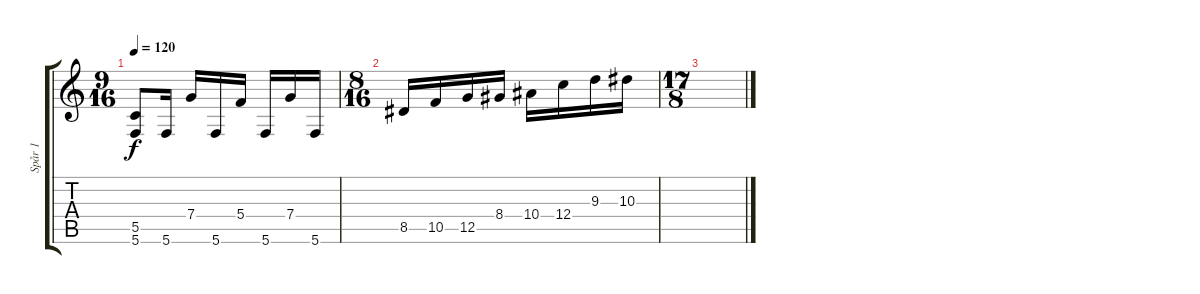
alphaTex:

\track ("Spår 1" "Spår 1") {instrument distortionguitar}
\staff {score tabs}
\tuning (D4 A3 F3 C3 G2 C2) {hide}
\ts (9 16)
\tempo 120
\clef g2
\ks c
(5.5 5.6).8{dy f} 5.6.16 7.4.16 5.6.16 5.4.16 5.6.16 7.4.16 5.6.16 |
\ts (8 16)
8.5.16 10.5.16 12.5.16 8.4.16 10.4.16 12.4.16 9.3.16 10.3.16 |
\ts (17 8)
